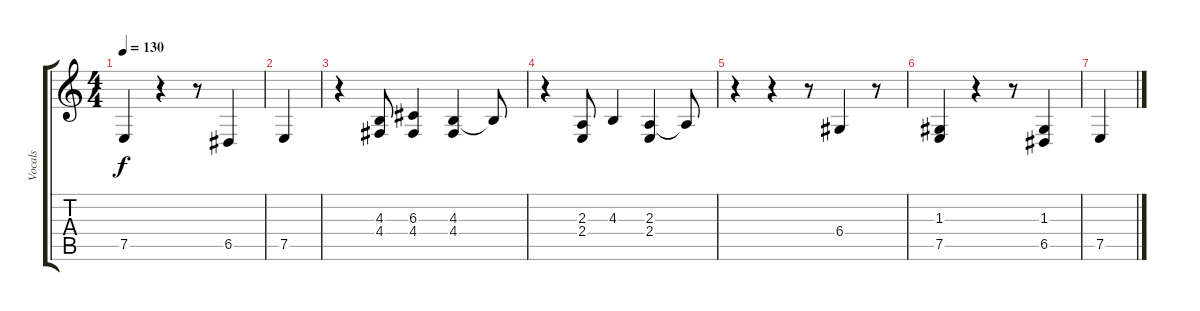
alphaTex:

\track ("Vocals" "Vocals") {instrument lead6voice}
\staff {score tabs}
\tuning (E4 B3 G3 D3 A2 E2) {hide}
\ts (4 4)
\tempo 130
\clef g2
\ks c
7.5.4{dy f} r.4 r.8 6.5.4 |
7.5.4 |
r.4 (4.3 4.4).8 (6.3 4.4).4 (4.3 4.4).4 4.3{t}.8 |
r.4 (2.3 2.4).8 4.3.4 (2.3 2.4).4 2.3{t}.8 |
r.4 r.4 r.8 6.4.4 r.8 |
(1.3 7.5).4 r.4 r.8 (1.3 6.5).4 |
7.5.4
